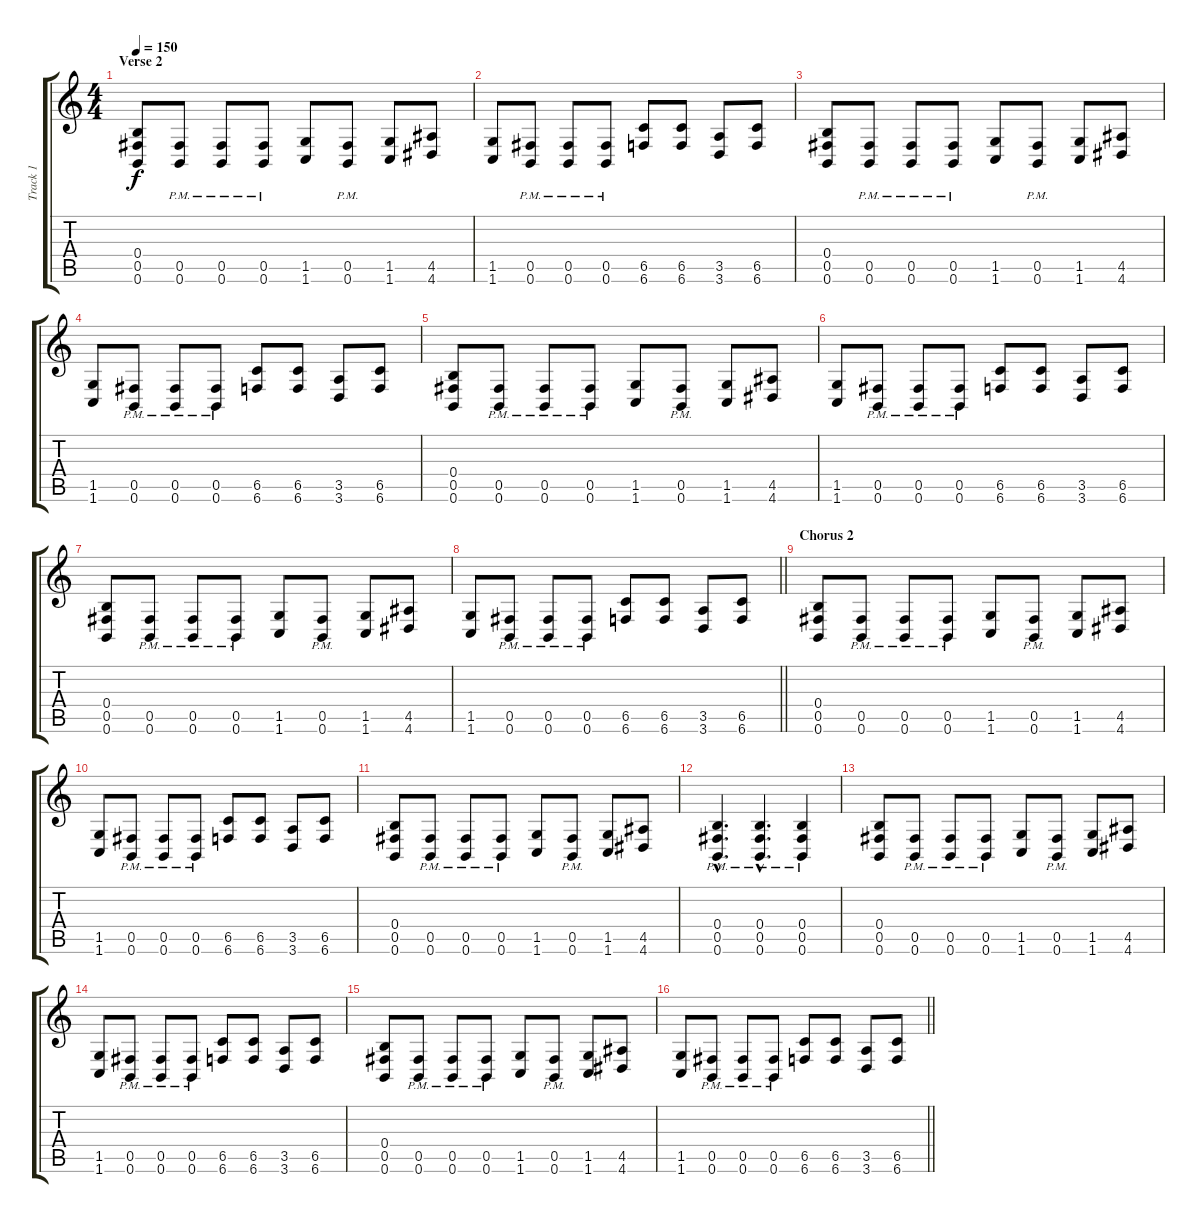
\track ("Track 1" "Track 1") {instrument distortionguitar}
\staff {score tabs}
\tuning (Db4 Ab3 E3 B2 Gb2 B1) {hide}
\ts (4 4)
\section ("" "Verse 2")
\tempo 150
\clef g2
\ks c
(0.4 0.5 0.6).8{dy f} (0.5{pm} 0.6{pm}).8 (0.5{pm} 0.6{pm}).8 (0.5{pm} 0.6{pm}).8 (1.5 1.6).8 (0.5{pm} 0.6{pm}).8 (1.5 1.6).8 (4.5 4.6).8 |
(1.5 1.6).8 (0.5{pm} 0.6{pm}).8 (0.5{pm} 0.6{pm}).8 (0.5{pm} 0.6{pm}).8 (6.5 6.6).8 (6.5 6.6).8 (3.5 3.6).8 (6.5 6.6).8 |
(0.4 0.5 0.6).8 (0.5{pm} 0.6{pm}).8 (0.5{pm} 0.6{pm}).8 (0.5{pm} 0.6{pm}).8 (1.5 1.6).8 (0.5{pm} 0.6{pm}).8 (1.5 1.6).8 (4.5 4.6).8 |
(1.5 1.6).8 (0.5{pm} 0.6{pm}).8 (0.5{pm} 0.6{pm}).8 (0.5{pm} 0.6{pm}).8 (6.5 6.6).8 (6.5 6.6).8 (3.5 3.6).8 (6.5 6.6).8 |
(0.4 0.5 0.6).8 (0.5{pm} 0.6{pm}).8 (0.5{pm} 0.6{pm}).8 (0.5{pm} 0.6{pm}).8 (1.5 1.6).8 (0.5{pm} 0.6{pm}).8 (1.5 1.6).8 (4.5 4.6).8 |
(1.5 1.6).8 (0.5{pm} 0.6{pm}).8 (0.5{pm} 0.6{pm}).8 (0.5{pm} 0.6{pm}).8 (6.5 6.6).8 (6.5 6.6).8 (3.5 3.6).8 (6.5 6.6).8 |
(0.4 0.5 0.6).8 (0.5{pm} 0.6{pm}).8 (0.5{pm} 0.6{pm}).8 (0.5{pm} 0.6{pm}).8 (1.5 1.6).8 (0.5{pm} 0.6{pm}).8 (1.5 1.6).8 (4.5 4.6).8 |
\barLineRight lightlight
(1.5 1.6).8 (0.5{pm} 0.6{pm}).8 (0.5{pm} 0.6{pm}).8 (0.5{pm} 0.6{pm}).8 (6.5 6.6).8 (6.5 6.6).8 (3.5 3.6).8 (6.5 6.6).8 |
\section ("" "Chorus 2")
(0.4 0.5 0.6).8 (0.5{pm} 0.6{pm}).8 (0.5{pm} 0.6{pm}).8 (0.5{pm} 0.6{pm}).8 (1.5 1.6).8 (0.5{pm} 0.6{pm}).8 (1.5 1.6).8 (4.5 4.6).8 |
(1.5 1.6).8 (0.5{pm} 0.6{pm}).8 (0.5{pm} 0.6{pm}).8 (0.5{pm} 0.6{pm}).8 (6.5 6.6).8 (6.5 6.6).8 (3.5 3.6).8 (6.5 6.6).8 |
(0.4 0.5 0.6).8 (0.5{pm} 0.6{pm}).8 (0.5{pm} 0.6{pm}).8 (0.5{pm} 0.6{pm}).8 (1.5 1.6).8 (0.5{pm} 0.6{pm}).8 (1.5 1.6).8 (4.5 4.6).8 |
(0.4{hac pm} 0.5{hac pm} 0.6{hac pm}).4{d} (0.4{hac pm} 0.5{hac pm} 0.6{hac pm}).4{d} (0.4{pm} 0.5{pm} 0.6{pm}).4 |
(0.4 0.5 0.6).8 (0.5{pm} 0.6{pm}).8 (0.5{pm} 0.6{pm}).8 (0.5{pm} 0.6{pm}).8 (1.5 1.6).8 (0.5{pm} 0.6{pm}).8 (1.5 1.6).8 (4.5 4.6).8 |
(1.5 1.6).8 (0.5{pm} 0.6{pm}).8 (0.5{pm} 0.6{pm}).8 (0.5{pm} 0.6{pm}).8 (6.5 6.6).8 (6.5 6.6).8 (3.5 3.6).8 (6.5 6.6).8 |
(0.4 0.5 0.6).8 (0.5{pm} 0.6{pm}).8 (0.5{pm} 0.6{pm}).8 (0.5{pm} 0.6{pm}).8 (1.5 1.6).8 (0.5{pm} 0.6{pm}).8 (1.5 1.6).8 (4.5 4.6).8 |
\barLineRight lightlight
(1.5 1.6).8 (0.5{pm} 0.6{pm}).8 (0.5{pm} 0.6{pm}).8 (0.5{pm} 0.6{pm}).8 (6.5 6.6).8 (6.5 6.6).8 (3.5 3.6).8 (6.5 6.6).8
